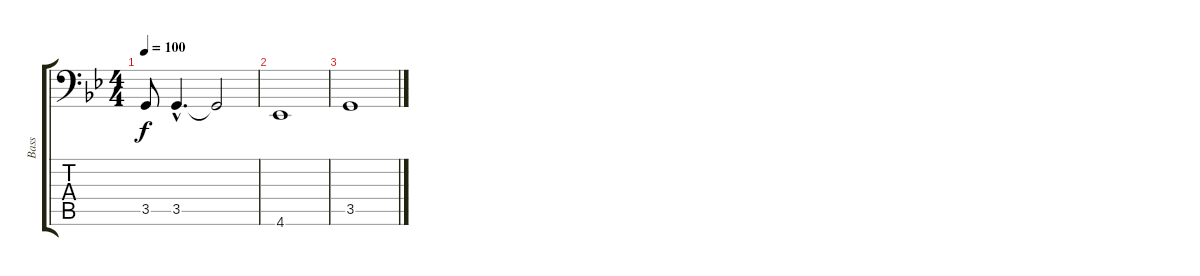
\track ("Bass" "Bass") {instrument acousticbass}
\staff {score tabs}
\tuning (C3 G2 D2 A1 E1 B0) {hide}
\ts (4 4)
\tempo 100
\clef f4
\ks bb
3.5.8{dy f} 3.5{hac}.4{d} 3.5{t}.2 |
4.6.1 |
3.5.1
